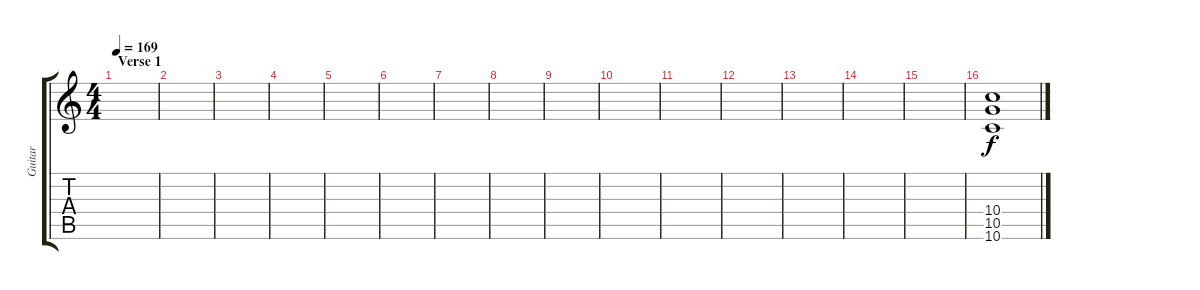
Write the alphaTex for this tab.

\track ("Guitar" "Guitar") {instrument distortionguitar}
\staff {score tabs}
\tuning (E4 B3 G3 D3 A2 D2) {hide}
\ts (4 4)
\section ("" "Verse 1")
\tempo 169
\clef g2
\ks c
|
|
|
|
|
|
|
|
|
|
|
|
|
|
|
(10.4 10.5 10.6).1
